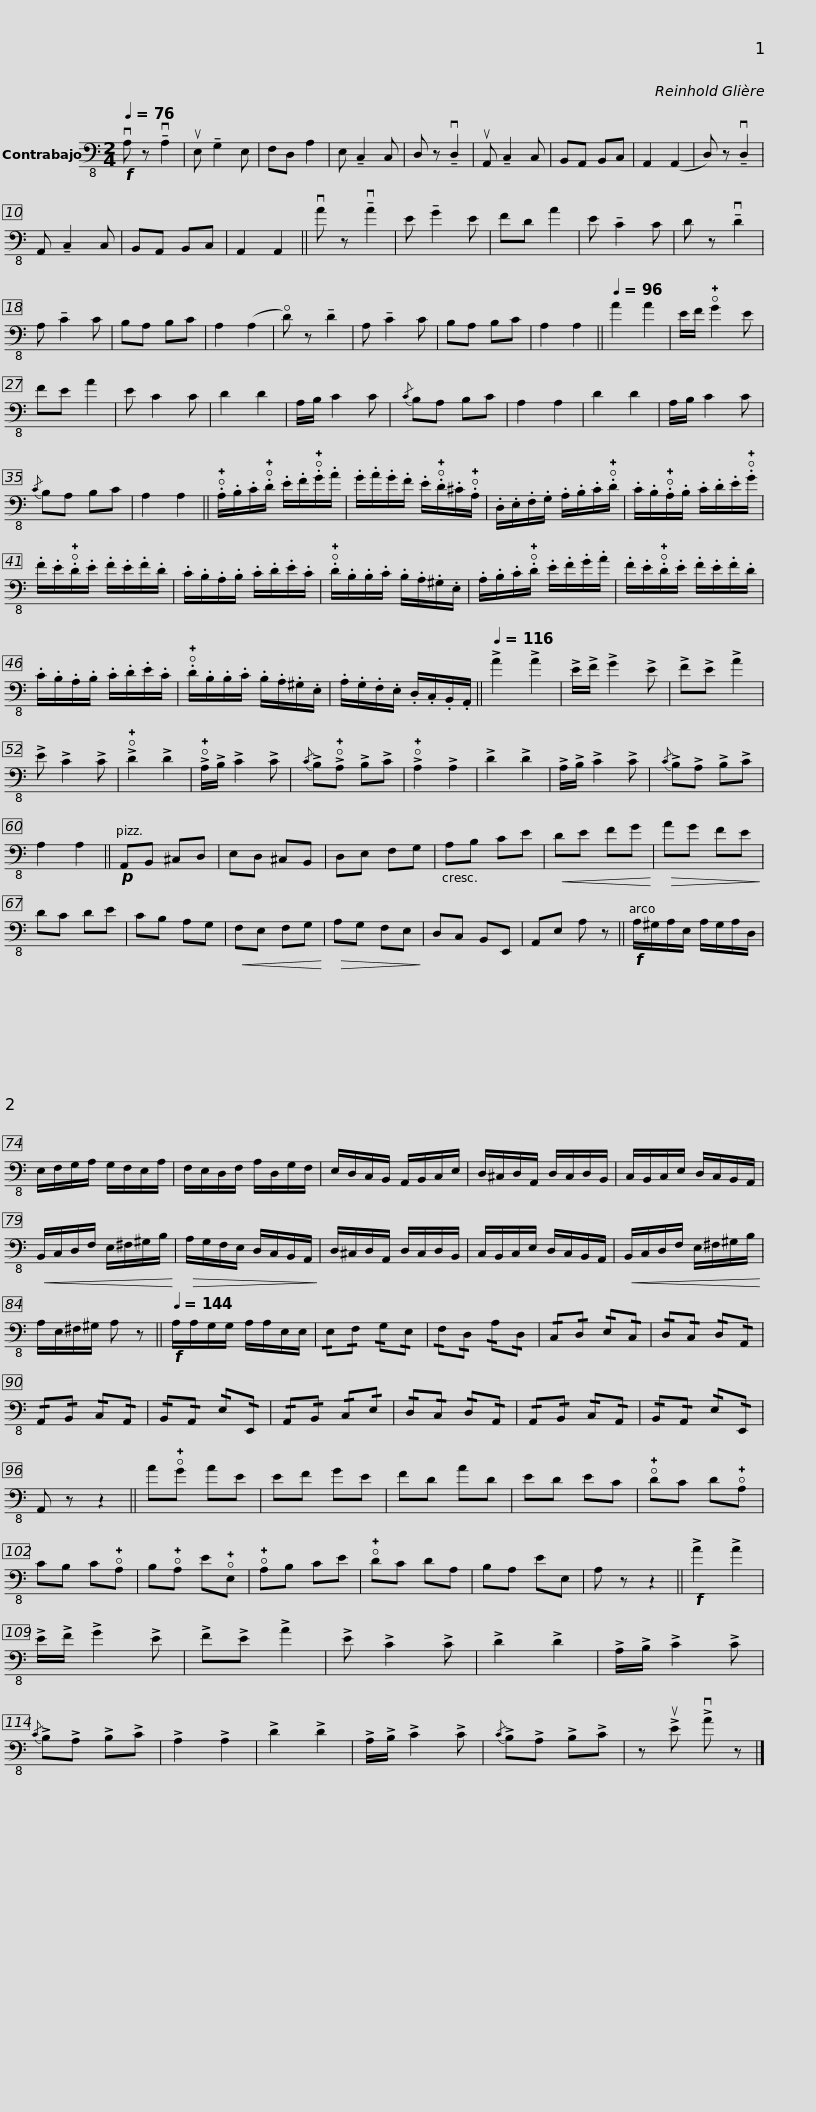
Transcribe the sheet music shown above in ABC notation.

X:1
L:1/8
Q:1/4=76
M:2/4
I:linebreak $
K:C
V:1 bass-8
V:1
!f! vA, z !tenuto!vA,2 | uE, !tenuto!G,2 E, | F,D, A,2 | E, !tenuto!C,2 C, | D, z !tenuto!vD,2 | %5
 uA,, !tenuto!C,2 C, | B,,A,, B,,C, | A,,2 (A,,2 | D,) z !tenuto!vD,2 | A,, !tenuto!C,2 C, | %10
 B,,A,, B,,C, | A,,2 A,,2 || vA z !tenuto!vA2 |$ E !tenuto!G2 E | FD A2 | %15
 E !tenuto!C2 C | D z !tenuto!vD2 | A, !tenuto!C2 C | B,A, B,C | A,2 (A,2 | %20
 !open!D) z !tenuto!D2 | A, !tenuto!C2 C | B,A, B,C | A,2 A,2 ||[Q:1/4=96] A2 A2 |$ %25
 E/F/ !open!!plus!G2 E | FE A2 | E C2 C | D2 D2 | A,/B,/ C2 C | %30
{/C} B,A, B,C | A,2 A,2 | D2 D2 | A,/B,/ C2 C |{/C} B,A, B,C | %35
 A,2 A,2 ||$ .!open!!plus!A,/.B,/.C/.!open!!plus!D/ .E/.F/.!open!!plus!G/.A/ | .G/.A/.G/.F/ .E/.!open!!plus!D/.^C/.!open!!plus!A,/ | .D,/.E,/.F,/.G,/ .A,/.B,/.C/.!open!!plus!D/ | .C/.B,/.!open!!plus!A,/.B,/ .C/.D/.E/.!open!!plus!G/ | %40
 .F/.E/.!open!!plus!D/.E/ .F/.E/.F/.D/ |$ .C/.B,/.A,/.B,/ .C/.D/.E/.C/ | .!open!!plus!D/.B,/.B,/.C/ .B,/.A,/.^G,/.E,/ | .A,/.B,/.C/.!open!!plus!D/ .E/.F/.G/.A/ | .F/.E/.!open!!plus!D/.E/ .F/.E/.F/.D/ | %45
 .C/.B,/.A,/.B,/ .C/.D/.E/.C/ |$ .!open!!plus!D/.B,/.B,/.C/ .B,/.A,/.^G,/.E,/ | .A,/.G,/.F,/.E,/ .D,/.C,/.B,,/.A,,/ ||[Q:1/4=116] !>!A2 !>!A2 | !>!E/!>!F/ !>!G2 !>!E | %50
 !>!F!>!E !>!A2 | !>!E !>!C2 !>!C | !>!!open!!plus!D2 !>!D2 | !>!!open!!plus!A,/!>!B,/ !>!C2 !>!C |{/C} !>!B,!>!!open!!plus!A, !>!B,!>!C |$ %55
 !>!!open!!plus!A,2 !>!A,2 | !>!D2 !>!D2 | !>!A,/!>!B,/ !>!C2 !>!C |{/C} !>!B,!>!A, !>!B,!>!C | A,2 A,2 || %60
!p! A,,B,, ^C,D, | E,D, ^C,B,, | D,E, F,G, | A,B, CE |!<(! DE FG!<)! | %65
!>(! AG FE!>)! |$ DC DE | CB, A,G, |!<(! F,E, F,G,!<)! |!>(! A,G, F,E,!>)! | %70
 D,C, B,,E,, | A,,E, A, z ||!f! A,/^G,/A,/E,/ A,/G,/A,/D,/ | E,/F,/G,/A,/ G,/F,/E,/A,/ |$ F,/E,/D,/F,/ A,/D,/G,/F,/ | %75
 E,/D,/C,/B,,/ A,,/B,,/C,/E,/ | D,/^C,/D,/A,,/ D,/C,/D,/B,,/ | C,/B,,/C,/E,/ D,/C,/B,,/A,,/ |!<(! B,,/C,/D,/F,/ E,/^F,/^G,/B,/!<)! |!>(! A,/G,/F,/E,/ D,/C,/B,,/A,,/!>)! |$ %80
 D,/^C,/D,/A,,/ D,/C,/D,/B,,/ | C,/B,,/C,/E,/ D,/C,/B,,/A,,/ |!<(! B,,/C,/D,/F,/ E,/^F,/^G,/B,/!<)! | A,/E,/^F,/^G,/ A, z ||[Q:1/4=144]!f! A,/A,/G,/G,/ A,/A,/E,/E,/ | %85
 !/!E,!/!F, !/!G,!/!E, | !/!F,!/!D, !/!A,!/!D, |$ !/!C,!/!D, !/!E,!/!C, | !/!D,!/!C, !/!D,!/!A,, | !/!A,,!/!B,, !/!C,!/!A,, | %90
 !/!B,,!/!A,, !/!E,!/!E,, | !/!A,,!/!B,, !/!C,!/!E, | !/!D,!/!C, !/!D,!/!A,, | !/!A,,!/!B,, !/!C,!/!A,, | !/!B,,!/!A,, !/!E,!/!E,, | %95
 A,, z z2 || A!open!!plus!G AE | EF GE |$ FD AD | ED EC | %100
 !open!!plus!DC D!open!!plus!A, | CB, C!open!!plus!A, | B,!open!!plus!A, E!open!!plus!E, | !open!!plus!A,B, CE | !open!!plus!DC DA, | %105
 B,A, EE, | A, z z2 ||!f! !>!A2 !>!A2 |$ !>!E/!>!F/ !>!G2 !>!E | !>!F!>!E !>!A2 | %110
 !>!E !>!C2 !>!C | !>!D2 !>!D2 | !>!A,/!>!B,/ !>!C2 !>!C |{/C} !>!B,!>!A, !>!B,!>!C | !>!A,2 !>!A,2 | %115
 !>!D2 !>!D2 | !>!A,/!>!B,/ !>!C2 !>!C |{/C} !>!B,!>!A, !>!B,!>!C | z !>!uE !>!vA z |] %119
